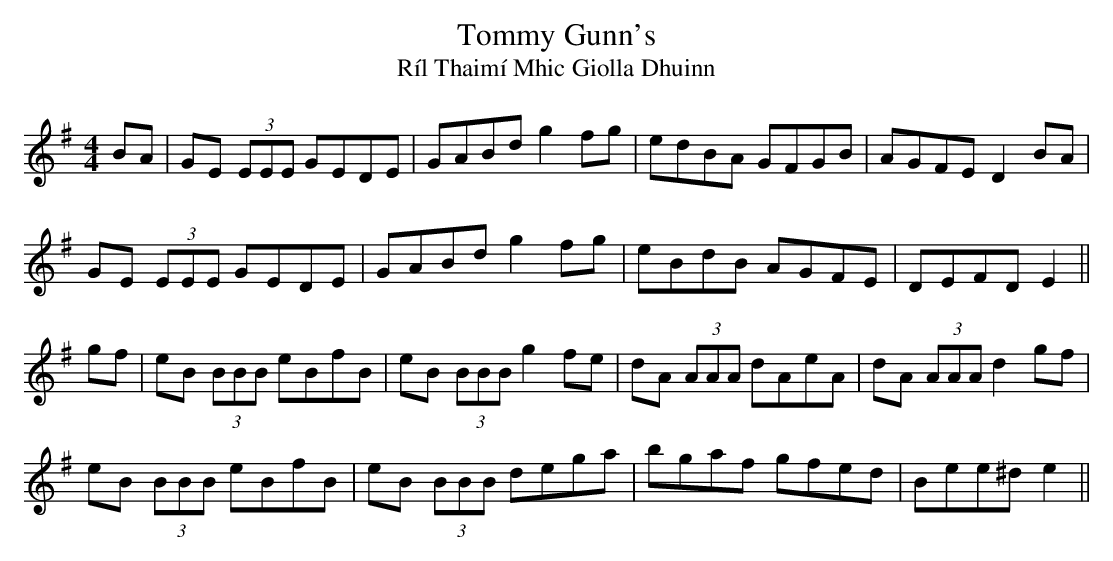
X:1
T: Tommy Gunn's
T: R\'il Thaim\'i Mhic Giolla Dhuinn
L: 1/8
M: 4/4
K: G
BA|GE (3EEE GEDE|GABd g2 fg|edBA GFGB|AGFE D2 BA|
GE (3EEE GEDE|GABd g2 fg|eBdB AGFE|DEFD E2 ||
gf|eB (3BBB eBfB|eB (3BBB g2 fe|dA (3AAA dAeA|\
dA (3AAA d2 gf|
eB (3BBB eBfB|eB (3BBB dega|bgaf gfed|Bee^d e2 ||
